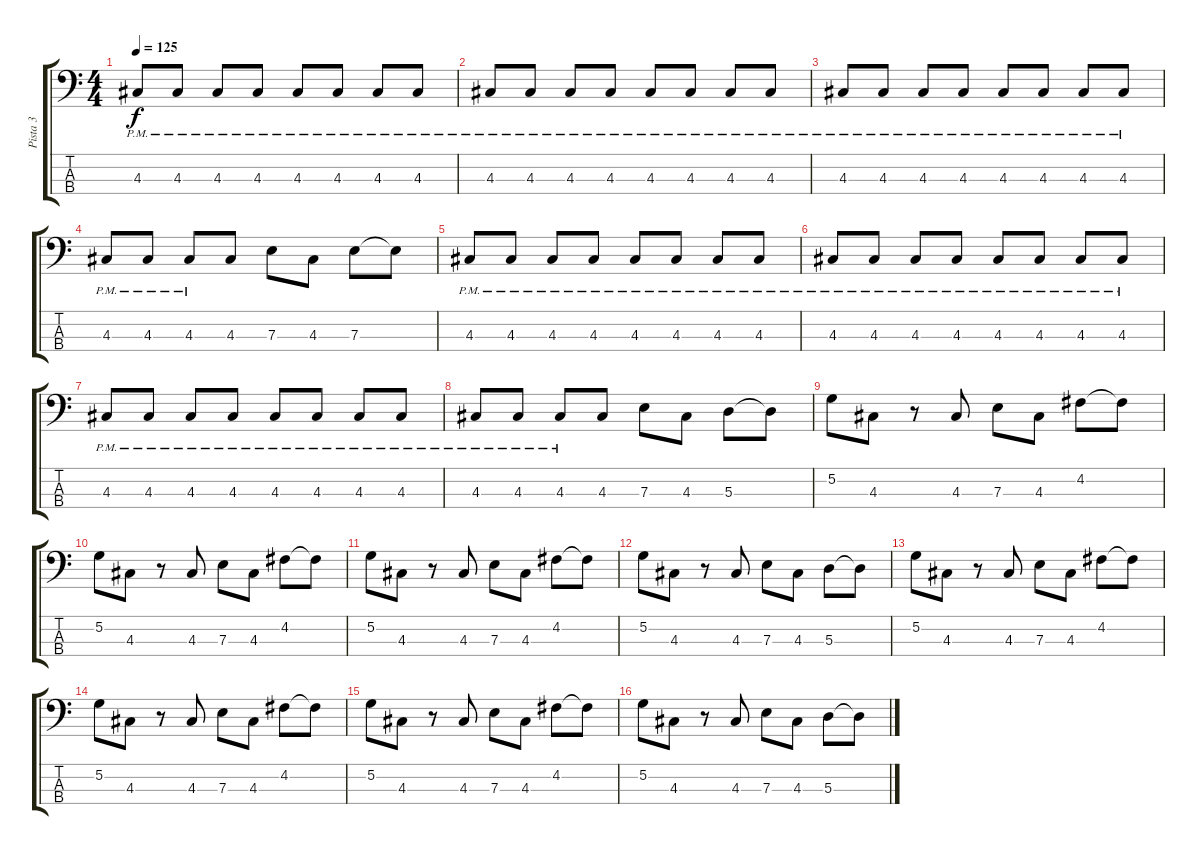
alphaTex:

\track ("Pista 3" "Pista 3") {instrument electricbassfinger}
\staff {score tabs}
\tuning (G2 D2 A1 D1) {hide}
\ts (4 4)
\tempo 125
\clef f4
\ks c
4.3{pm}.8{dy f} 4.3{pm}.8 4.3{pm}.8 4.3{pm}.8 4.3{pm}.8 4.3{pm}.8 4.3{pm}.8 4.3{pm}.8 |
4.3{pm}.8 4.3{pm}.8 4.3{pm}.8 4.3{pm}.8 4.3{pm}.8 4.3{pm}.8 4.3{pm}.8 4.3{pm}.8 |
4.3{pm}.8 4.3{pm}.8 4.3{pm}.8 4.3{pm}.8 4.3{pm}.8 4.3{pm}.8 4.3{pm}.8 4.3{pm}.8 |
4.3{pm}.8 4.3{pm}.8 4.3{pm}.8 4.3.8 7.3.8 4.3.8 7.3.8 7.3{t}.8 |
4.3{pm}.8 4.3{pm}.8 4.3{pm}.8 4.3{pm}.8 4.3{pm}.8 4.3{pm}.8 4.3{pm}.8 4.3{pm}.8 |
4.3{pm}.8 4.3{pm}.8 4.3{pm}.8 4.3{pm}.8 4.3{pm}.8 4.3{pm}.8 4.3{pm}.8 4.3{pm}.8 |
4.3{pm}.8 4.3{pm}.8 4.3{pm}.8 4.3{pm}.8 4.3{pm}.8 4.3{pm}.8 4.3{pm}.8 4.3{pm}.8 |
4.3{pm}.8 4.3{pm}.8 4.3{pm}.8 4.3.8 7.3.8 4.3.8 5.3.8 5.3{t}.8 |
5.2.8 4.3.8 r.8 4.3.8 7.3.8 4.3.8 4.2.8 4.2{t}.8 |
5.2.8 4.3.8 r.8 4.3.8 7.3.8 4.3.8 4.2.8 4.2{t}.8 |
5.2.8 4.3.8 r.8 4.3.8 7.3.8 4.3.8 4.2.8 4.2{t}.8 |
5.2.8 4.3.8 r.8 4.3.8 7.3.8 4.3.8 5.3.8 5.3{t}.8 |
5.2.8 4.3.8 r.8 4.3.8 7.3.8 4.3.8 4.2.8 4.2{t}.8 |
5.2.8 4.3.8 r.8 4.3.8 7.3.8 4.3.8 4.2.8 4.2{t}.8 |
5.2.8 4.3.8 r.8 4.3.8 7.3.8 4.3.8 4.2.8 4.2{t}.8 |
5.2.8 4.3.8 r.8 4.3.8 7.3.8 4.3.8 5.3.8 5.3{t}.8
